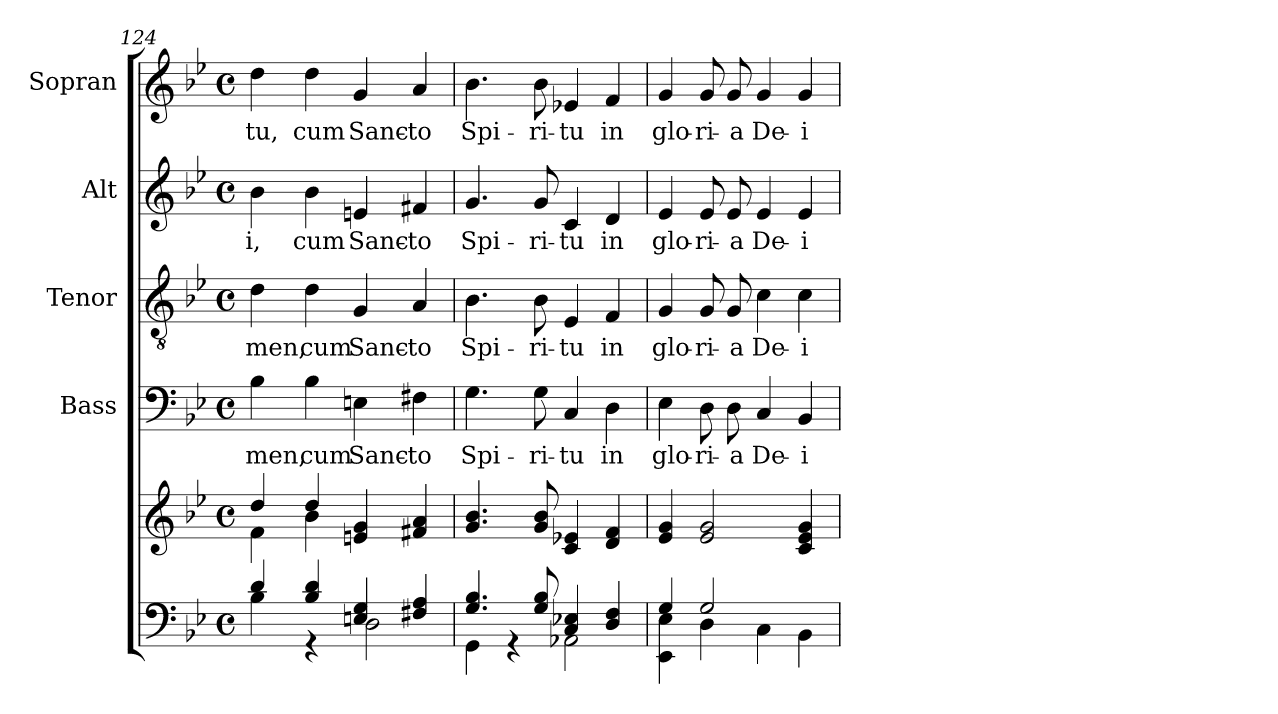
**kern	**kern	**kern	**text	**kern	**text	**kern	**text	**kern	**text
*part5	*part5	*part4	*part4	*part3	*part3	*part2	*part2	*part1	*part1
*staff6	*staff5	*staff4	*staff4	*staff3	*staff3	*staff2	*staff2	*staff1	*staff1
*	*	*I"Bass	*	*I"Tenor	*	*I"Alt	*	*I"Sopran	*
*	*	*I'B.	*	*I'T.	*	*I'A.	*	*I'S.	*
*clefF4	*clefG2	*clefF4	*	*clefGv2	*	*clefG2	*	*clefG2	*
*k[b-e-]	*k[b-e-]	*k[b-e-]	*	*k[b-e-]	*	*k[b-e-]	*	*k[b-e-]	*
*B-:	*B-:	*B-:	*	*B-:	*	*B-:	*	*B-:	*
*M4/4	*M4/4	*M4/4	*	*M4/4	*	*M4/4	*	*M4/4	*
*met(c)	*met(c)	*met(c)	*	*met(c)	*	*met(c)	*	*met(c)	*
=124	=124	=124	=124	=124	=124	=124	=124	=124	=124
*^	*^	*	*	*	*	*	*	*	*
!	!	!	!	!	!LO:LY:b	!	!LO:LY:b	!	!LO:LY:b	!	!LO:LY:b
4d/	4B-\	4dd/	4f\	4B-\	-men,	4d\	-men,	4b-\	-i,	4dd\	-tu,
!	!	!	!	!	!LO:LY:b	!	!LO:LY:b	!	!LO:LY:b	!	!LO:LY:b
4B-/ 4d/	4r	4dd/	4b-\	4B-\	cum	4d\	cum	4b-\	cum	4dd\	cum
!	!	!	!	!	!LO:LY:b	!	!LO:LY:b	!	!LO:LY:b	!	!LO:LY:b
4En/ 4G/	2D\	4en/ 4g/	2ryy	4En\	Sanc-	4G/	Sanc-	4en/	Sanc-	4g/	Sanc-
!	!	!	!	!	!LO:LY:b	!	!LO:LY:b	!	!LO:LY:b	!	!LO:LY:b
4F#X/ 4A/	.	4f#X/ 4a/	.	4F#X\	-to	4A/	-to	4f#X/	-to	4a/	-to
*	*	*v	*v	*	*	*	*	*	*	*	*
=125	=125	=125	=125	=125	=125	=125	=125	=125	=125	=125
!	!	!	!	!LO:LY:b	!	!LO:LY:b	!	!LO:LY:b	!	!LO:LY:b
4.G/ 4.B-/	4GG\	4.g/ 4.b-/	4.G\	Spi-	4.B-\	Spi-	4.g/	Spi-	4.b-\	Spi-
.	4rGG	.	.	.	.	.	.	.	.	.
!	!	!	!	!LO:LY:b	!	!LO:LY:b	!	!LO:LY:b	!	!LO:LY:b
8G/ 8B-/	.	8g/ 8b-/	8G\	-ri-	8B-\	-ri-	8g/	-ri-	8b-\	-ri-
!	!	!	!	!LO:LY:b	!	!LO:LY:b	!	!LO:LY:b	!	!LO:LY:b
4C/ 4E-X/	2AA-X\	4c/ 4e-X/	4C/	-tu	4E-/	-tu	4c/	-tu	4e-X/	-tu
!	!	!	!	!LO:LY:b	!	!LO:LY:b	!	!LO:LY:b	!	!LO:LY:b
4D/ 4F/	.	4d/ 4f/	4D\	in	4F/	in	4d/	in	4f/	in
!!LO:LB:g=z
=126	=126	=126	=126	=126	=126	=126	=126	=126	=126	=126
!	!	!	!	!LO:LY:b	!	!LO:LY:b	!	!LO:LY:b	!	!LO:LY:b
4G/	4EE-\ 4E-\	4e-/ 4g/	4E-\	glo-	4G/	glo-	4e-/	glo-	4g/	glo-
!	!	!	!	!LO:LY:b	!	!LO:LY:b	!	!LO:LY:b	!	!LO:LY:b
2G/	4D\	2e-/ 2g/	8D\	-ri-	8G/	-ri-	8e-/	-ri-	8g/	-ri-
!	!	!	!	!LO:LY:b	!	!LO:LY:b	!	!LO:LY:b	!	!LO:LY:b
.	.	.	8D\	-a	8G/	-a	8e-/	-a	8g/	-a
!	!	!	!	!LO:LY:b	!	!LO:LY:b	!	!LO:LY:b	!	!LO:LY:b
.	4C\	.	4C/	De-	4c\	De-	4e-/	De-	4g/	De-
!	!	!	!	!LO:LY:b	!	!LO:LY:b	!	!LO:LY:b	!	!LO:LY:b
4ryy	4BB-\	4c/ 4e-/ 4g/	4BB-/	-i	4c\	-i	4e-/	-i	4g/	-i
*v	*v	*	*	*	*	*	*	*	*	*
=	=	=	=	=	=	=	=	=	=
*-	*-	*-	*-	*-	*-	*-	*-	*-	*-
